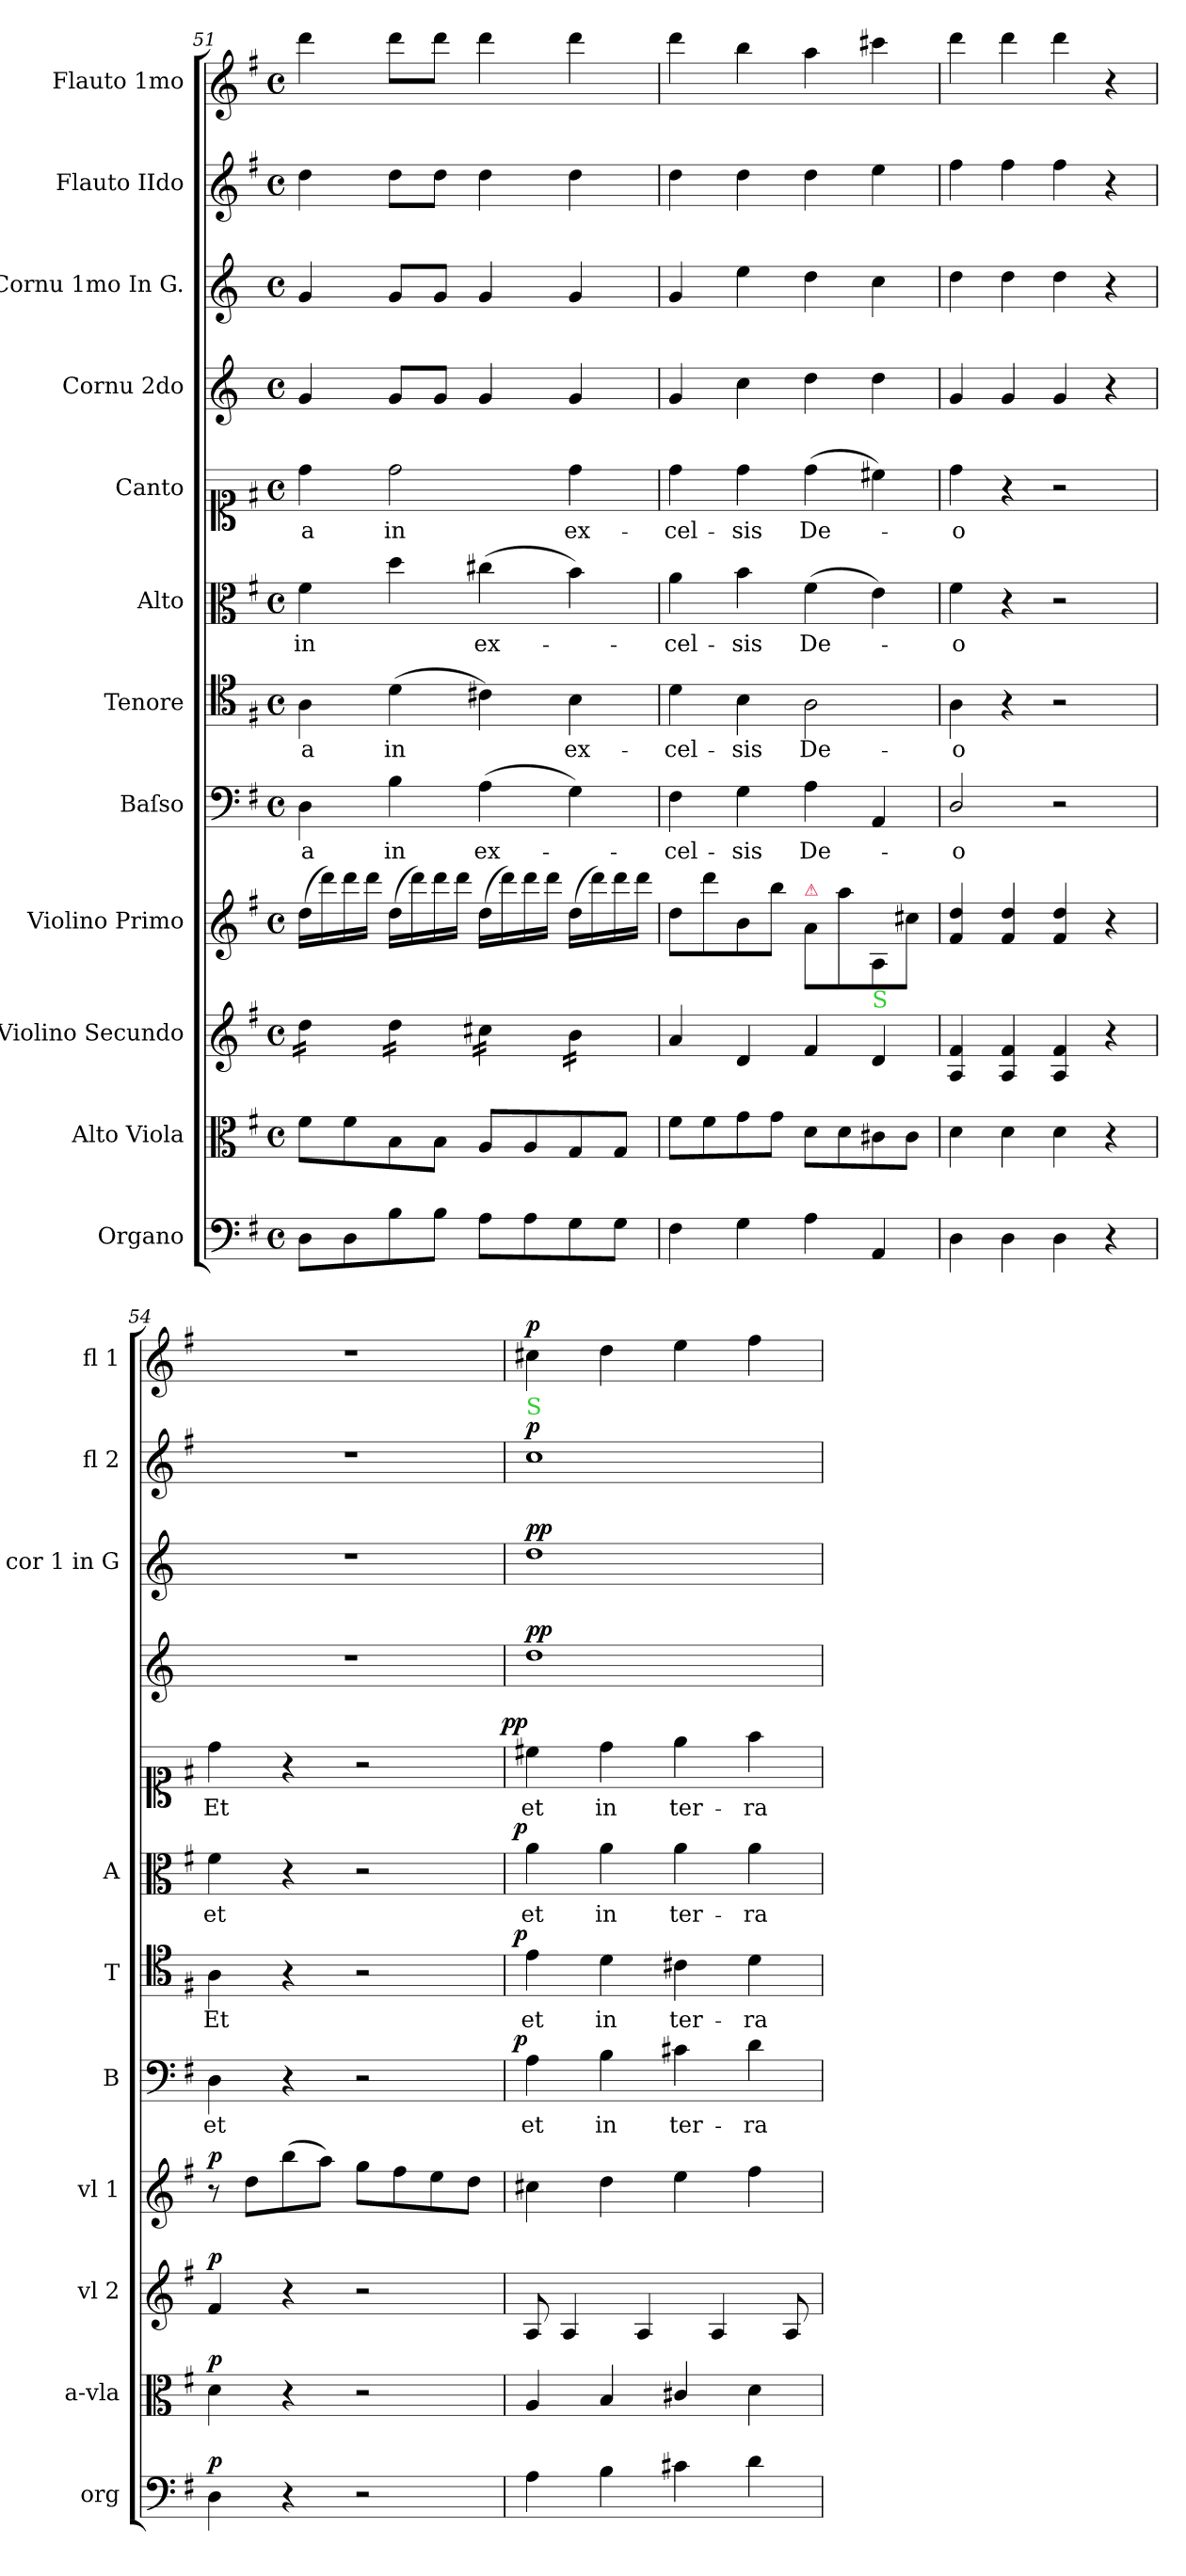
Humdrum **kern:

**kern	**dynam	**kern	**dynam	**kern	**dynam	**kern	**dynam	**kern	**text	**dynam	**kern	**text	**dynam	**kern	**text	**dynam	**kern	**text	**dynam	**kern	**dynam	**kern	**dynam	**kern	**dynam	**kern	**dynam
*part12	*part12	*part11	*part11	*part10	*part10	*part9	*part9	*part8	*part8	*part8	*part7	*part7	*part7	*part6	*part6	*part6	*part5	*part5	*part5	*part4	*part4	*part3	*part3	*part2	*part2	*part1	*part1
*staff12	*staff12	*staff11	*staff11	*staff10	*staff10	*staff9	*staff9	*staff8	*staff8	*staff8	*staff7	*staff7	*staff7	*staff6	*staff6	*staff6	*staff5	*staff5	*staff5	*staff4	*staff4	*staff3	*staff3	*staff2	*staff2	*staff1	*staff1
*I"Organo	*	*I"Alto Viola	*	*I"Violino Secundo	*	*I"Violino Primo	*	*I"Baſso	*	*	*I"Tenore	*	*	*I"Alto	*	*	*I"Canto	*	*	*I"Cornu 2do	*	*I"Cornu 1mo In G.	*	*I"Flauto IIdo	*	*I"Flauto 1mo	*
*I'org	*	*I'a-vla	*	*I'vl 2	*	*I'vl 1	*	*I'B	*	*	*I'T	*	*	*I'A	*	*	*	*	*	*	*	*I'cor 1 in G	*	*I'fl 2	*	*I'fl 1	*
*clefF4	*	*clefC3	*	*clefG2	*	*clefG2	*	*clefF4	*	*	*clefC4	*	*	*clefC3	*	*	*clefC1	*	*	*clefG2	*	*clefG2	*	*clefG2	*	*clefG2	*
*	*	*	*	*	*	*	*	*	*	*	*	*	*	*	*	*	*	*	*	*ITrd3c5	*	*ITrd3c5	*	*	*	*	*
*k[f#]	*	*k[f#]	*	*k[f#]	*	*k[f#]	*	*k[f#]	*	*	*k[f#]	*	*	*k[f#]	*	*	*k[f#]	*	*	*k[f#]	*	*k[f#]	*	*k[f#]	*	*k[f#]	*
*G:	*	*G:	*	*G:	*	*G:	*	*G:	*	*	*G:	*	*	*G:	*	*	*G:	*	*	*G:	*	*G:	*	*G:	*	*G:	*
*M4/4	*	*M4/4	*	*M4/4	*	*M4/4	*	*M4/4	*	*	*M4/4	*	*	*M4/4	*	*	*M4/4	*	*	*M4/4	*	*M4/4	*	*M4/4	*	*M4/4	*
*met(c)	*	*met(c)	*	*met(c)	*	*met(c)	*	*met(c)	*	*	*met(c)	*	*	*met(c)	*	*	*met(c)	*	*	*met(c)	*	*met(c)	*	*met(c)	*	*met(c)	*
=51	=51	=51	=51	=51	=51	=51	=51	=51	=51	=51	=51	=51	=51	=51	=51	=51	=51	=51	=51	=51	=51	=51	=51	=51	=51	=51	=51
*	*	*	*	*tremolo	*	*	*	*	*	*	*	*	*	*	*	*	*	*	*	*	*	*	*	*	*	*	*
8D\L	.	8f#\L	.	16dd\LL	.	(16dd\LL	.	4D\	-a	.	4A\	-a	.	4f#\	in	.	4dd\	-a	.	4d/	.	4d/	.	4dd\	.	4ddd\	.
.	.	.	.	16dd\	.	16ddd\)	.	.	.	.	.	.	.	.	.	.	.	.	.	.	.	.	.	.	.	.	.
8D\	.	8f#\	.	16dd\	.	16ddd\	.	.	.	.	.	.	.	.	.	.	.	.	.	.	.	.	.	.	.	.	.
.	.	.	.	16dd\JJ	.	16ddd\JJ	.	.	.	.	.	.	.	.	.	.	.	.	.	.	.	.	.	.	.	.	.
8B\	.	8B\	.	16dd\LL	.	(16dd\LL	.	4B\	in	.	(4d\	in	.	4dd\	.	.	2dd\	in	.	8d/L	.	8d/L	.	8dd\L	.	8ddd\L	.
.	.	.	.	16dd\	.	16ddd\)	.	.	.	.	.	.	.	.	.	.	.	.	.	.	.	.	.	.	.	.	.
8B\J	.	8B\J	.	16dd\	.	16ddd\	.	.	.	.	.	.	.	.	.	.	.	.	.	8d/J	.	8d/J	.	8dd\J	.	8ddd\J	.
.	.	.	.	16dd\JJ	.	16ddd\JJ	.	.	.	.	.	.	.	.	.	.	.	.	.	.	.	.	.	.	.	.	.
8A\L	.	8A/L	.	16cc#X\LL	.	(16dd\LL	.	(4A\	ex-	.	4c#X\)	.	.	(4cc#X\	ex-	.	.	.	.	4d/	.	4d/	.	4dd\	.	4ddd\	.
.	.	.	.	16cc#X\	.	16ddd\)	.	.	.	.	.	.	.	.	.	.	.	.	.	.	.	.	.	.	.	.	.
8A\	.	8A/	.	16cc#X\	.	16ddd\	.	.	.	.	.	.	.	.	.	.	.	.	.	.	.	.	.	.	.	.	.
.	.	.	.	16cc#X\JJ	.	16ddd\JJ	.	.	.	.	.	.	.	.	.	.	.	.	.	.	.	.	.	.	.	.	.
8G\	.	8G/	.	16b\LL	.	(16dd\LL	.	4G\)	.	.	4B\	ex-	.	4b\)	.	.	4dd\	ex-	.	4d/	.	4d/	.	4dd\	.	4ddd\	.
.	.	.	.	16b\	.	16ddd\)	.	.	.	.	.	.	.	.	.	.	.	.	.	.	.	.	.	.	.	.	.
8G\J	.	8G/J	.	16b\	.	16ddd\	.	.	.	.	.	.	.	.	.	.	.	.	.	.	.	.	.	.	.	.	.
.	.	.	.	16b\JJ	.	16ddd\JJ	.	.	.	.	.	.	.	.	.	.	.	.	.	.	.	.	.	.	.	.	.
*	*	*	*	*Xtremolo	*	*	*	*	*	*	*	*	*	*	*	*	*	*	*	*	*	*	*	*	*	*	*
=52	=52	=52	=52	=52	=52	=52	=52	=52	=52	=52	=52	=52	=52	=52	=52	=52	=52	=52	=52	=52	=52	=52	=52	=52	=52	=52	=52
4F#\	.	8f#\L	.	4a/	.	8dd\L	.	4F#\	-cel-	.	4d\	-cel-	.	4a\	-cel-	.	4dd\	-cel-	.	4d/	.	4d/	.	4dd\	.	4ddd\	.
.	.	8f#\	.	.	.	8ddd\	.	.	.	.	.	.	.	.	.	.	.	.	.	.	.	.	.	.	.	.	.
4G\	.	8g\	.	4d/	.	8b\	.	4G\	-sis	.	4B\	-sis	.	4b\	-sis	.	4dd\	-sis	.	4g\	.	4b\	.	4dd\	.	4bb\	.
.	.	8g\J	.	.	.	8bb\J	.	.	.	.	.	.	.	.	.	.	.	.	.	.	.	.	.	.	.	.	.
!	!	!	!	!	!	!LO:TX:a:color=crimson:t=⚠	!	!	!	!	!	!	!	!	!	!	!	!	!	!	!	!	!	!	!	!	!
4A\	.	8d\L	.	4f#/	.	8a\L	.	4A\	De-	.	2A\	De-	.	(4f#\	De-	.	(4dd\	De-	.	4a\	.	4a\	.	4dd\	.	4aa\	.
.	.	8d\	.	.	.	8aa\	.	.	.	.	.	.	.	.	.	.	.	.	.	.	.	.	.	.	.	.	.
!	!	!	!	!LO:TX:a:color=limegreen:t=S	!	!	!	!	!	!	!	!	!	!	!	!	!	!	!	!	!	!	!	!	!	!	!
4AA/	.	8c#X\	.	4d/	.	8A/	.	4AA/	.	.	.	.	.	4e\)	.	.	4cc#X\)	.	.	4a\	.	4g\	.	4ee\	.	4ccc#X\	.
.	.	8c#\J	.	.	.	8cc#X\J	.	.	.	.	.	.	.	.	.	.	.	.	.	.	.	.	.	.	.	.	.
=53	=53	=53	=53	=53	=53	=53	=53	=53	=53	=53	=53	=53	=53	=53	=53	=53	=53	=53	=53	=53	=53	=53	=53	=53	=53	=53	=53
4D\	.	4d\	.	4A/ 4f#/	.	4f#/ 4dd/	.	2D/	-o	.	4A\	-o	.	4f#\	-o	.	4dd\	-o	.	4d/	.	4a\	.	4ff#\	.	4ddd\	.
4D\	.	4d\	.	4A/ 4f#/	.	4f#/ 4dd/	.	.	.	.	4r	.	.	4r	.	.	4r	.	.	4d/	.	4a\	.	4ff#\	.	4ddd\	.
4D\	.	4d\	.	4A/ 4f#/	.	4f#/ 4dd/	.	2r	.	.	2r	.	.	2r	.	.	2r	.	.	4d/	.	4a\	.	4ff#\	.	4ddd\	.
4r	.	4r	.	4r	.	4r	.	.	.	.	.	.	.	.	.	.	.	.	.	4r	.	4r	.	4r	.	4r	.
=54	=54	=54	=54	=54	=54	=54	=54	=54	=54	=54	=54	=54	=54	=54	=54	=54	=54	=54	=54	=54	=54	=54	=54	=54	=54	=54	=54
!	!LO:DY:a	!	!LO:DY:a	!	!LO:DY:a	!	!LO:DY:a	!	!	!	!	!	!	!	!	!	!	!	!	!	!	!	!	!	!	!	!
4D\	p.	4d\	p	4f#/	p	8r	p	4D\	et	.	4A\	Et	.	4f#\	et	.	4dd\	Et	.	1r	.	1r	.	1r	.	1r	.
.	.	.	.	.	.	8dd\L	.	.	.	.	.	.	.	.	.	.	.	.	.	.	.	.	.	.	.	.	.
4r	.	4r	.	4r	.	(8bb\	.	4r	.	.	4r	.	.	4r	.	.	4r	.	.	.	.	.	.	.	.	.	.
.	.	.	.	.	.	8aa\J)	.	.	.	.	.	.	.	.	.	.	.	.	.	.	.	.	.	.	.	.	.
2r	.	2r	.	2r	.	8gg\L	.	2r	.	.	2r	.	.	2r	.	.	2r	.	.	.	.	.	.	.	.	.	.
.	.	.	.	.	.	8ff#\	.	.	.	.	.	.	.	.	.	.	.	.	.	.	.	.	.	.	.	.	.
.	.	.	.	.	.	8ee\	.	.	.	.	.	.	.	.	.	.	.	.	.	.	.	.	.	.	.	.	.
.	.	.	.	.	.	8dd\J	.	.	.	.	.	.	.	.	.	.	.	.	.	.	.	.	.	.	.	.	.
=55	=55	=55	=55	=55	=55	=55	=55	=55	=55	=55	=55	=55	=55	=55	=55	=55	=55	=55	=55	=55	=55	=55	=55	=55	=55	=55	=55
!	!	!	!	!	!	!	!	!	!	!	!	!	!	!	!	!	!	!	!	!	!	!	!	!LO:TX:a:color=limegreen:t=S	!	!	!
!	!	!	!	!	!	!	!	!	!	!LO:DY:a:rj	!	!	!LO:DY:a:rj	!	!	!LO:DY:a:rj	!	!	!LO:DY:a:rj	!	!LO:DY:a	!	!LO:DY:a	!	!LO:DY:a	!	!LO:DY:a
4A\	.	4A/	.	8A/	.	4cc#X\	.	4A\	et	p	4e\	et	p	4a\	et	p	4cc#X\	et	pp.	1a	pp	1a	pp	1cc	p	4cc#X\	p
.	.	.	.	4A/	.	.	.	.	.	.	.	.	.	.	.	.	.	.	.	.	.	.	.	.	.	.	.
4B\	.	4B/	.	.	.	4dd\	.	4B\	in	.	4d\	in	.	4a\	in	.	4dd\	in	.	.	.	.	.	.	.	4dd\	.
.	.	.	.	4A/	.	.	.	.	.	.	.	.	.	.	.	.	.	.	.	.	.	.	.	.	.	.	.
4c#X\	.	4c#X/	.	.	.	4ee\	.	4c#X\	ter-	.	4c#X\	ter-	.	4a\	ter-	.	4ee\	ter-	.	.	.	.	.	.	.	4ee\	.
.	.	.	.	4A/	.	.	.	.	.	.	.	.	.	.	.	.	.	.	.	.	.	.	.	.	.	.	.
4d\	.	4d\	.	.	.	4ff#\	.	4d\	-ra	.	4d\	-ra	.	4a\	-ra	.	4ff#\	-ra	.	.	.	.	.	.	.	4ff#\	.
.	.	.	.	8A/	.	.	.	.	.	.	.	.	.	.	.	.	.	.	.	.	.	.	.	.	.	.	.
=	=	=	=	=	=	=	=	=	=	=	=	=	=	=	=	=	=	=	=	=	=	=	=	=	=	=	=
*-	*-	*-	*-	*-	*-	*-	*-	*-	*-	*-	*-	*-	*-	*-	*-	*-	*-	*-	*-	*-	*-	*-	*-	*-	*-	*-	*-
